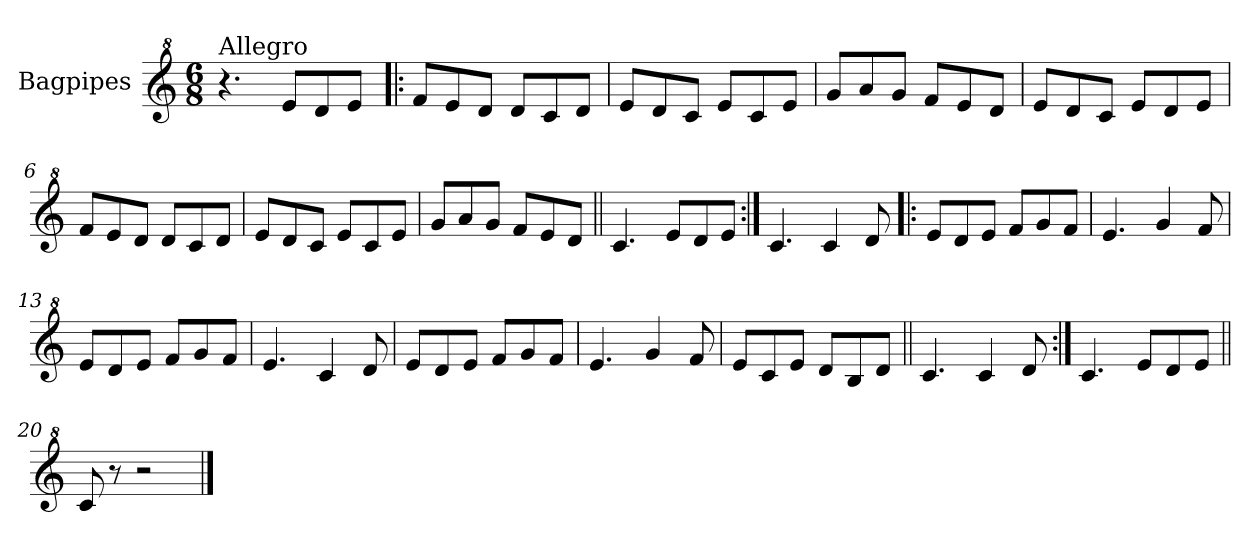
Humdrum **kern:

**kern
*part1
*staff1
*I"Bagpipes
*I'Bag
*clefG^2
*k[]
*C:
*M6/8
=1
!LO:TX:a:t=Allegro
4.r
8ee/L
8dd/
8ee/J
=2!|:
8ff/L
8ee/
8dd/J
8dd/L
8cc/
8dd/J
=3
8ee/L
8dd/
8cc/J
8ee/L
8cc/
8ee/J
=4
8gg/L
8aa/
8gg/J
8ff/L
8ee/
8dd/J
=5
8ee/L
8dd/
8cc/J
8ee/L
8dd/
8ee/J
=6
8ff/L
8ee/
8dd/J
8dd/L
8cc/
8dd/J
=7
8ee/L
8dd/
8cc/J
8ee/L
8cc/
8ee/J
!!LO:LB:g=z
=8
8gg/L
8aa/
8gg/J
8ff/L
8ee/
8dd/J
=9||
4.cc/
8ee/L
8dd/
8ee/J
=10:|!
4.cc/
4cc/
8dd/
=11!|:
8ee/L
8dd/
8ee/J
8ff/L
8gg/
8ff/J
=12
4.ee/
4gg/
8ff/
=13
8ee/L
8dd/
8ee/J
8ff/L
8gg/
8ff/J
=14
4.ee/
4cc/
8dd/
=15
8ee/L
8dd/
8ee/J
8ff/L
8gg/
8ff/J
!!LO:LB:g=z
=16
4.ee/
4gg/
8ff/
=17
8ee/L
8cc/
8ee/J
8dd/L
8b/
8dd/J
=18||
4.cc/
4cc/
8dd/
=19:|!
4.cc/
8ee/L
8dd/
8ee/J
=20||
8cc/
8r
2r
==
*-
